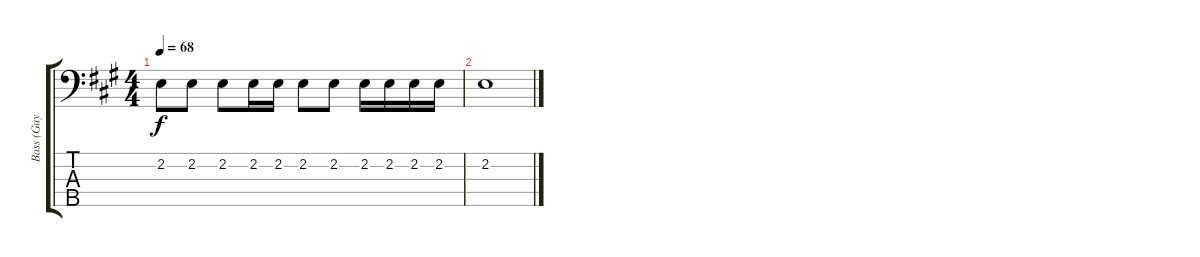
\track ("Bass (Guy Berryman)" "Bass (Guy ") {instrument electricbasspick}
\staff {score tabs}
\tuning (G2 D2 A1 E1 B0) {hide}
\ts (4 4)
\tempo 68
\clef f4
\ks a
2.2.8{dy f} 2.2.8 2.2.8 2.2.16 2.2.16 2.2.8 2.2.8 2.2.16 2.2.16 2.2.16 2.2.16 |
2.2.1
